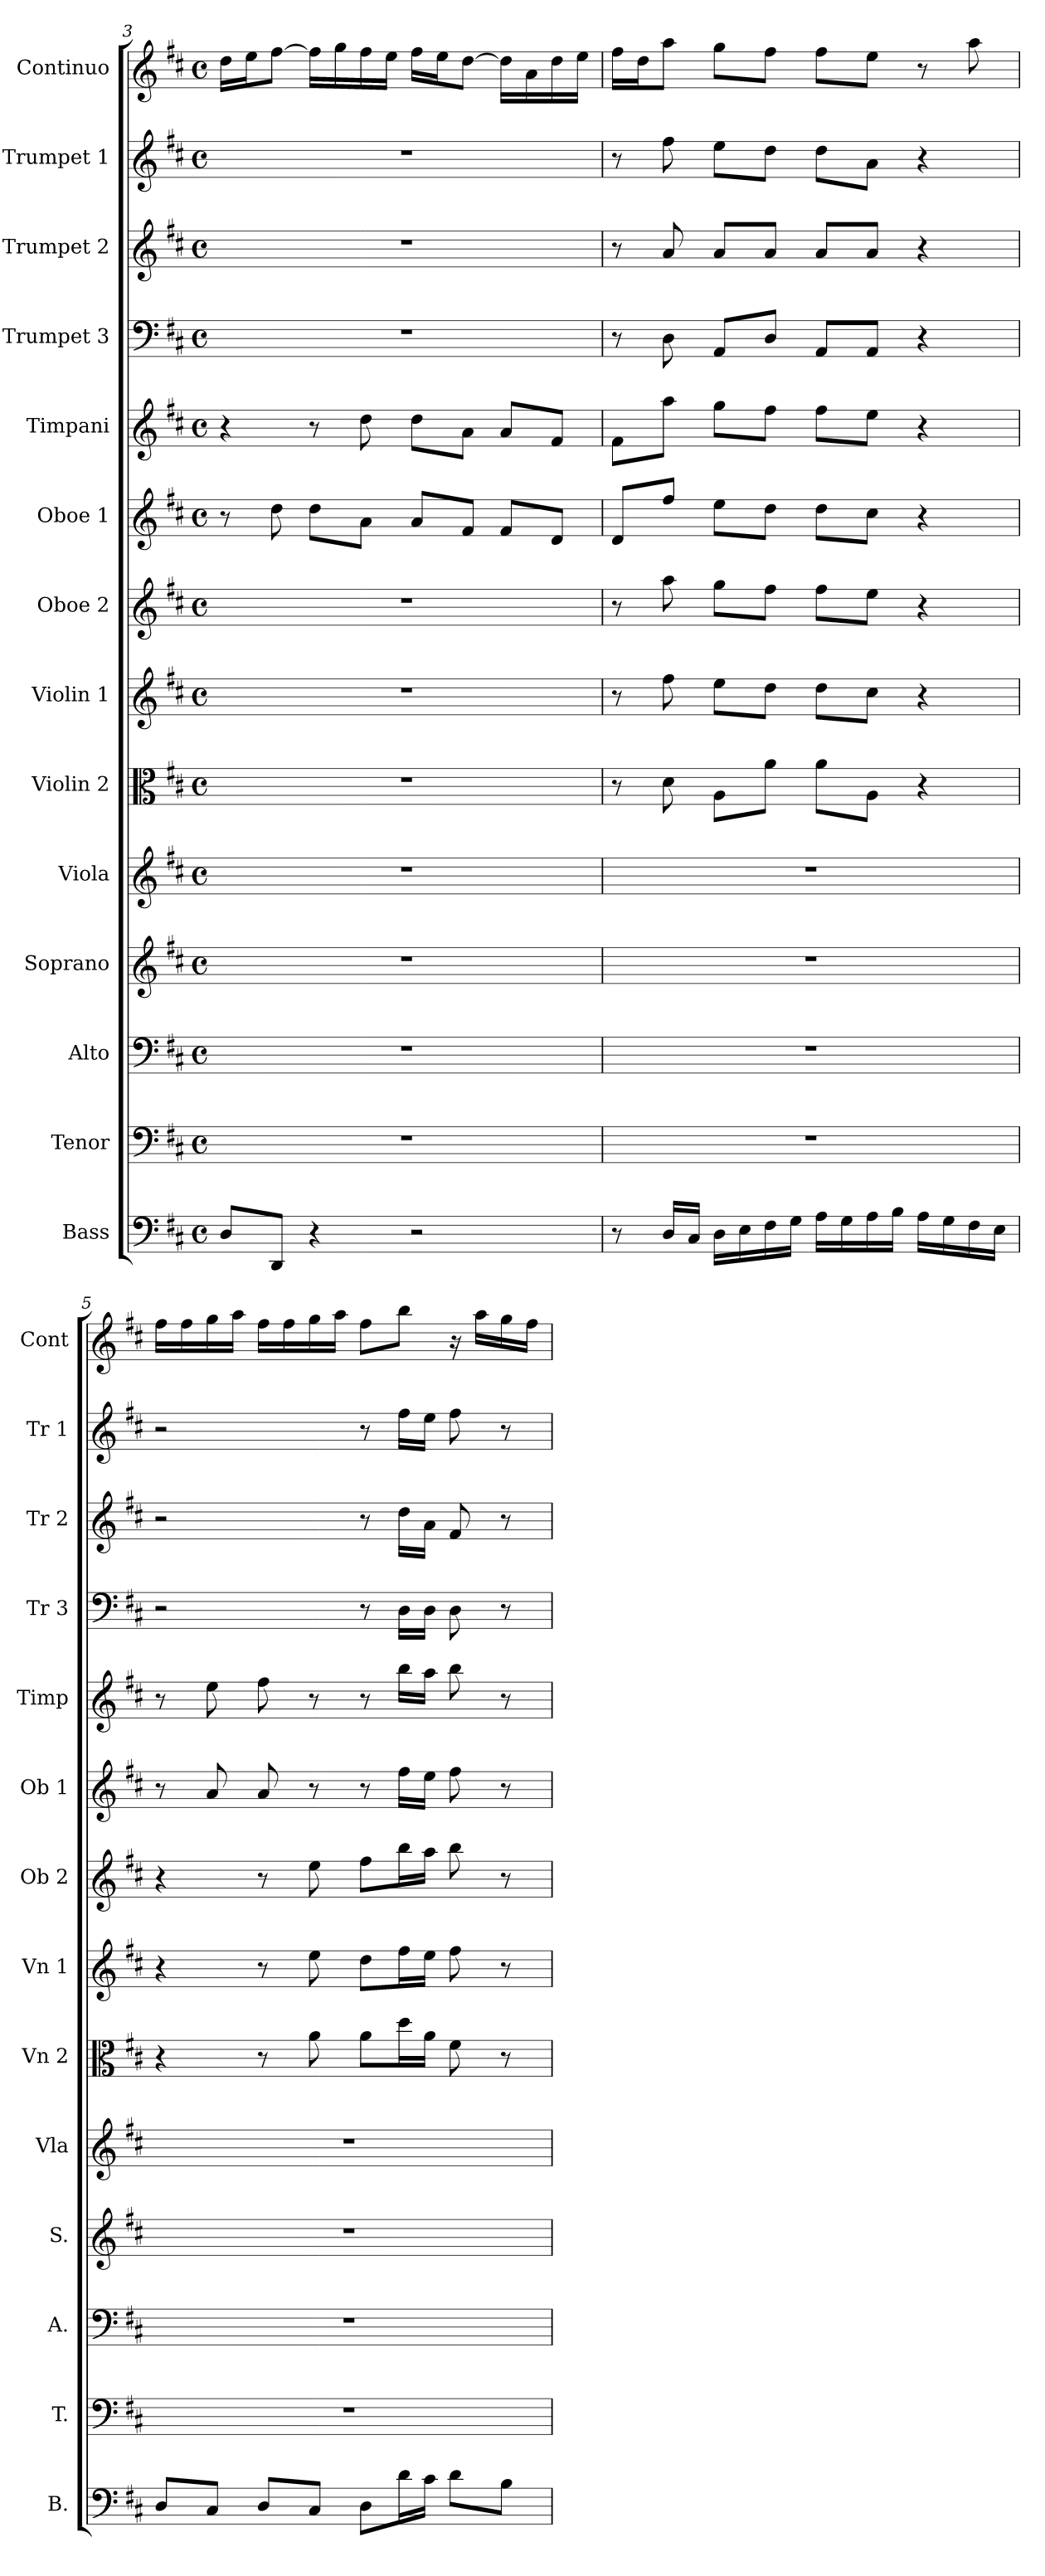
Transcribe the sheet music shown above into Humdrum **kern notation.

**kern	**kern	**kern	**kern	**kern	**kern	**kern	**kern	**kern	**kern	**kern	**kern	**kern	**kern
*part14	*part13	*part12	*part11	*part10	*part9	*part8	*part7	*part6	*part5	*part4	*part3	*part2	*part1
*staff14	*staff13	*staff12	*staff11	*staff10	*staff9	*staff8	*staff7	*staff6	*staff5	*staff4	*staff3	*staff2	*staff1
*I"Bass	*I"Tenor	*I"Alto	*I"Soprano	*I"Viola	*I"Violin 2	*I"Violin 1	*I"Oboe 2	*I"Oboe 1	*I"Timpani	*I"Trumpet 3	*I"Trumpet 2	*I"Trumpet 1	*I"Continuo
*I'B.	*I'T.	*I'A.	*I'S.	*I'Vla	*I'Vn 2	*I'Vn 1	*I'Ob 2	*I'Ob 1	*I'Timp	*I'Tr 3	*I'Tr 2	*I'Tr 1	*I'Cont
!!LO:PB:g=z
*clefF4	*clefF4	*clefF4	*clefG2	*clefG2	*clefC3	*clefG2	*clefG2	*clefG2	*clefG2	*clefF4	*clefG2	*clefG2	*clefG2
*	*	*	*	*	*	*	*	*	*	*	*ITrd1c2	*ITrd1c2	*ITrd1c2
*k[f#c#]	*k[f#c#]	*k[f#c#]	*k[f#c#]	*k[f#c#]	*k[f#c#]	*k[f#c#]	*k[f#c#]	*k[f#c#]	*k[f#c#]	*k[f#c#]	*k[]	*k[]	*k[]
*D:	*D:	*D:	*D:	*D:	*D:	*D:	*D:	*D:	*D:	*D:	*C:	*C:	*C:
*M4/4	*M4/4	*M4/4	*M4/4	*M4/4	*M4/4	*M4/4	*M4/4	*M4/4	*M4/4	*M4/4	*M4/4	*M4/4	*M4/4
*met(c)	*met(c)	*met(c)	*met(c)	*met(c)	*met(c)	*met(c)	*met(c)	*met(c)	*met(c)	*met(c)	*met(c)	*met(c)	*met(c)
=3	=3	=3	=3	=3	=3	=3	=3	=3	=3	=3	=3	=3	=3
8D/L	1r	1r	1r	1r	1r	1r	1r	8r	4r	1r	1r	1r	16cc\LL
.	.	.	.	.	.	.	.	.	.	.	.	.	16dd\J
8DD/J	.	.	.	.	.	.	.	8dd\	.	.	.	.	[8ee\J
4r	.	.	.	.	.	.	.	8dd\L	8r	.	.	.	16ee\LL]
.	.	.	.	.	.	.	.	.	.	.	.	.	16ff\
.	.	.	.	.	.	.	.	8a\J	8dd\	.	.	.	16ee\
.	.	.	.	.	.	.	.	.	.	.	.	.	16dd\JJ
2r	.	.	.	.	.	.	.	8a/L	8dd\L	.	.	.	16ee\LL
.	.	.	.	.	.	.	.	.	.	.	.	.	16dd\J
.	.	.	.	.	.	.	.	8f#/J	8a\J	.	.	.	[8cc\J
.	.	.	.	.	.	.	.	8f#/L	8a/L	.	.	.	16cc\LL]
.	.	.	.	.	.	.	.	.	.	.	.	.	16g\
.	.	.	.	.	.	.	.	8d/J	8f#/J	.	.	.	16cc\
.	.	.	.	.	.	.	.	.	.	.	.	.	16dd\JJ
=4	=4	=4	=4	=4	=4	=4	=4	=4	=4	=4	=4	=4	=4
8r	1r	1r	1r	1r	8r	8r	8r	8d/L	8f#\L	8r	8r	8r	16ee\LL
.	.	.	.	.	.	.	.	.	.	.	.	.	16cc\J
16D/LL	.	.	.	.	8d\	8ff#\	8aa\	8ff#/J	8aa\J	8D\	8g/	8ee\	8gg\J
16C#/JJ	.	.	.	.	.	.	.	.	.	.	.	.	.
16D\LL	.	.	.	.	8A\L	8ee\L	8gg\L	8ee\L	8gg\L	8AA/L	8g/L	8dd\L	8ff\L
16E\	.	.	.	.	.	.	.	.	.	.	.	.	.
16F#\	.	.	.	.	8a\J	8dd\J	8ff#\J	8dd\J	8ff#\J	8D/J	8g/J	8cc\J	8ee\J
16G\JJ	.	.	.	.	.	.	.	.	.	.	.	.	.
16A\LL	.	.	.	.	8a\L	8dd\L	8ff#\L	8dd\L	8ff#\L	8AA/L	8g/L	8cc\L	8ee\L
16G\	.	.	.	.	.	.	.	.	.	.	.	.	.
16A\	.	.	.	.	8A\J	8cc#\J	8ee\J	8cc#\J	8ee\J	8AA/J	8g/J	8g\J	8dd\J
16B\JJ	.	.	.	.	.	.	.	.	.	.	.	.	.
16A\LL	.	.	.	.	4r	4r	4r	4r	4r	4r	4r	4r	8r
16G\	.	.	.	.	.	.	.	.	.	.	.	.	.
16F#\	.	.	.	.	.	.	.	.	.	.	.	.	8gg\
16E\JJ	.	.	.	.	.	.	.	.	.	.	.	.	.
=5	=5	=5	=5	=5	=5	=5	=5	=5	=5	=5	=5	=5	=5
8D/L	1r	1r	1r	1r	4r	4r	4r	8r	8r	2r	2r	2r	16ee\LL
.	.	.	.	.	.	.	.	.	.	.	.	.	16ee\
8C#/J	.	.	.	.	.	.	.	8a/	8ee\	.	.	.	16ff\
.	.	.	.	.	.	.	.	.	.	.	.	.	16gg\JJ
8D/L	.	.	.	.	8r	8r	8r	8a/	8ff#\	.	.	.	16ee\LL
.	.	.	.	.	.	.	.	.	.	.	.	.	16ee\
8C#/J	.	.	.	.	8a\	8ee\	8ee\	8r	8r	.	.	.	16ff\
.	.	.	.	.	.	.	.	.	.	.	.	.	16gg\JJ
8D\L	.	.	.	.	8a\L	8dd\L	8ff#\L	8r	8r	8r	8r	8r	8ee\L
16d\L	.	.	.	.	16dd\L	16ff#\L	16bb\L	16ff#\LL	16bb\LL	16D\LL	16cc\LL	16ee\LL	8aa\J
16c#\JJ	.	.	.	.	16a\JJ	16ee\JJ	16aa\JJ	16ee\JJ	16aa\JJ	16D\JJ	16g\JJ	16dd\JJ	.
8d\L	.	.	.	.	8f#\	8ff#\	8bb\	8ff#\	8bb\	8D\	8e/	8ee\	16r
.	.	.	.	.	.	.	.	.	.	.	.	.	16gg\LL
8B\J	.	.	.	.	8r	8r	8r	8r	8r	8r	8r	8r	16ff\
.	.	.	.	.	.	.	.	.	.	.	.	.	16ee\JJ
=	=	=	=	=	=	=	=	=	=	=	=	=	=
*-	*-	*-	*-	*-	*-	*-	*-	*-	*-	*-	*-	*-	*-
